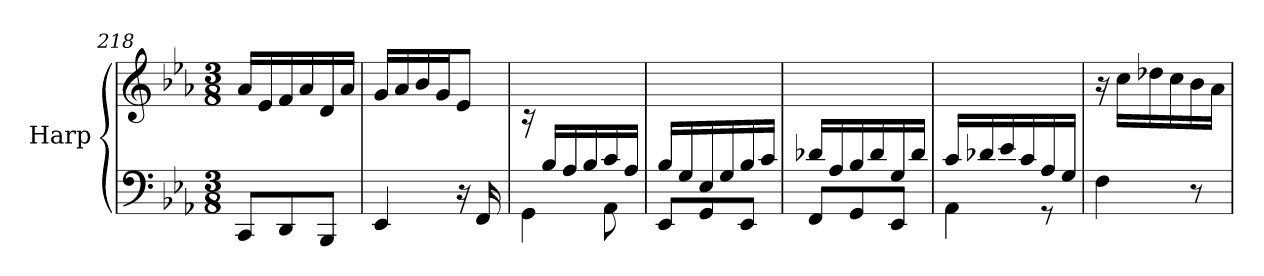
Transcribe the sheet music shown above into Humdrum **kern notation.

**kern	**kern
*part1	*part1
*staff2	*staff1
*I"Harp	*
*I'Hp	*
*clefF4	*clefG2
*k[b-e-a-]	*k[b-e-a-]
*M3/8	*M3/8
=218	=218
8CC/L	16a-/LL
.	16e-/
8DD/	16f/
.	16a-/
8BBB-/J	16d/
.	16a-/JJ
=219	=219
4EE-/	16g/LL
.	16a-/
.	16b-/
.	16g/J
16r	8e-/J
16FF/	.
!!LO:LB:g=z
=220	=220
*^	*
16ryy	4GG\	16rc
16B-/LL	.	4ryy
16A-/	.	.
16B-/	.	.
16c/	8AA-\	.
16A-/JJ	.	16ryy
=221	=221	=221
16B-/LL	8EE-/L	4.ryy
16G/	.	.
16E-/	8GG/	.
16G/	.	.
16B-/	8EE-/J	.
16c/JJ	.	.
=222	=222	=222
16d-X/LL	8FF/L	4.ryy
16A-/	.	.
16B-/	8GG/	.
16d-/	.	.
16G/	8EE-/J	.
16d-/JJ	.	.
=223	=223	=223
16c/LL	4AA-\	4.ryy
16d-X/	.	.
16e-/	.	.
16c/	.	.
16A-/	8r	.
16G/JJ	.	.
*v	*v	*
=224	=224
4F\	16r
.	16cc\LL
.	16dd-X\
.	16cc\
8r	16b-\
.	16a-\JJ
=	=
*-	*-
